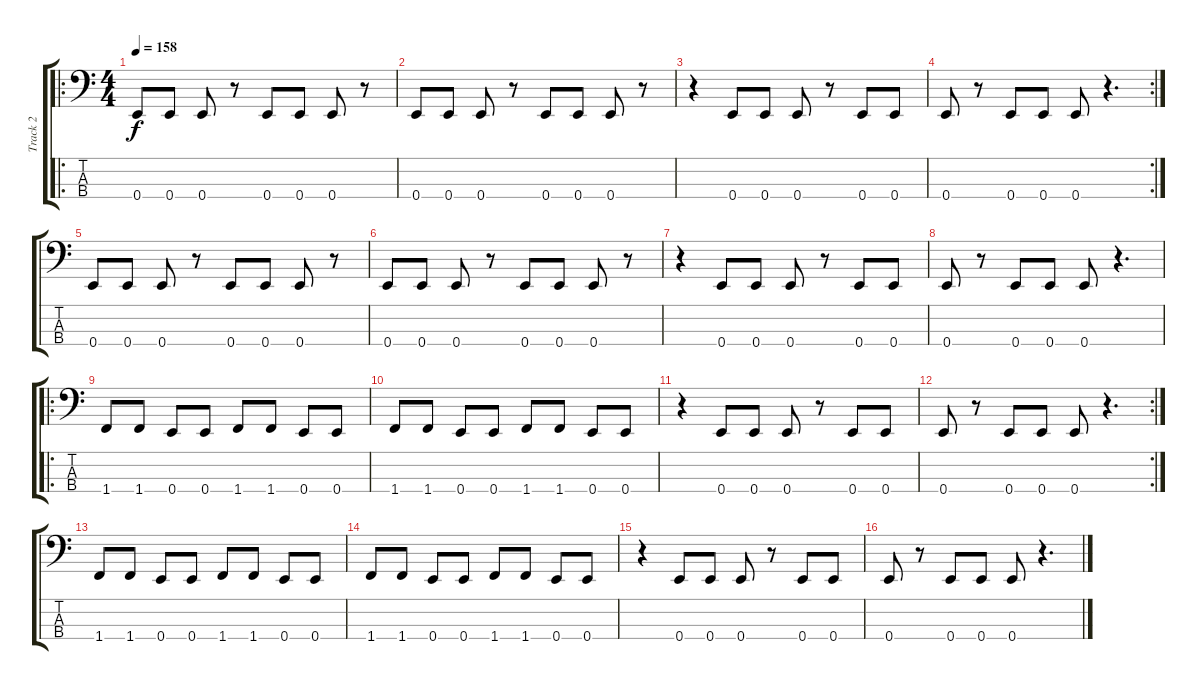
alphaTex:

\track ("Track 2" "Track 2") {instrument electricbasspick}
\staff {score tabs}
\tuning (G2 D2 A1 E1) {hide}
\ro
\ts (4 4)
\tempo 158
\clef f4
\ks c
0.4.8{dy f} 0.4.8 0.4.8 r.8 0.4.8 0.4.8 0.4.8 r.8 |
0.4.8 0.4.8 0.4.8 r.8 0.4.8 0.4.8 0.4.8 r.8 |
r.4 0.4.8 0.4.8 0.4.8 r.8 0.4.8 0.4.8 |
\rc 2
0.4.8 r.8 0.4.8 0.4.8 0.4.8 r.4{d} |
0.4.8 0.4.8 0.4.8 r.8 0.4.8 0.4.8 0.4.8 r.8 |
0.4.8 0.4.8 0.4.8 r.8 0.4.8 0.4.8 0.4.8 r.8 |
r.4 0.4.8 0.4.8 0.4.8 r.8 0.4.8 0.4.8 |
0.4.8 r.8 0.4.8 0.4.8 0.4.8 r.4{d} |
\ro
1.4.8 1.4.8 0.4.8 0.4.8 1.4.8 1.4.8 0.4.8 0.4.8 |
1.4.8 1.4.8 0.4.8 0.4.8 1.4.8 1.4.8 0.4.8 0.4.8 |
r.4 0.4.8 0.4.8 0.4.8 r.8 0.4.8 0.4.8 |
\rc 2
0.4.8 r.8 0.4.8 0.4.8 0.4.8 r.4{d} |
1.4.8 1.4.8 0.4.8 0.4.8 1.4.8 1.4.8 0.4.8 0.4.8 |
1.4.8 1.4.8 0.4.8 0.4.8 1.4.8 1.4.8 0.4.8 0.4.8 |
r.4 0.4.8 0.4.8 0.4.8 r.8 0.4.8 0.4.8 |
0.4.8 r.8 0.4.8 0.4.8 0.4.8 r.4{d}
